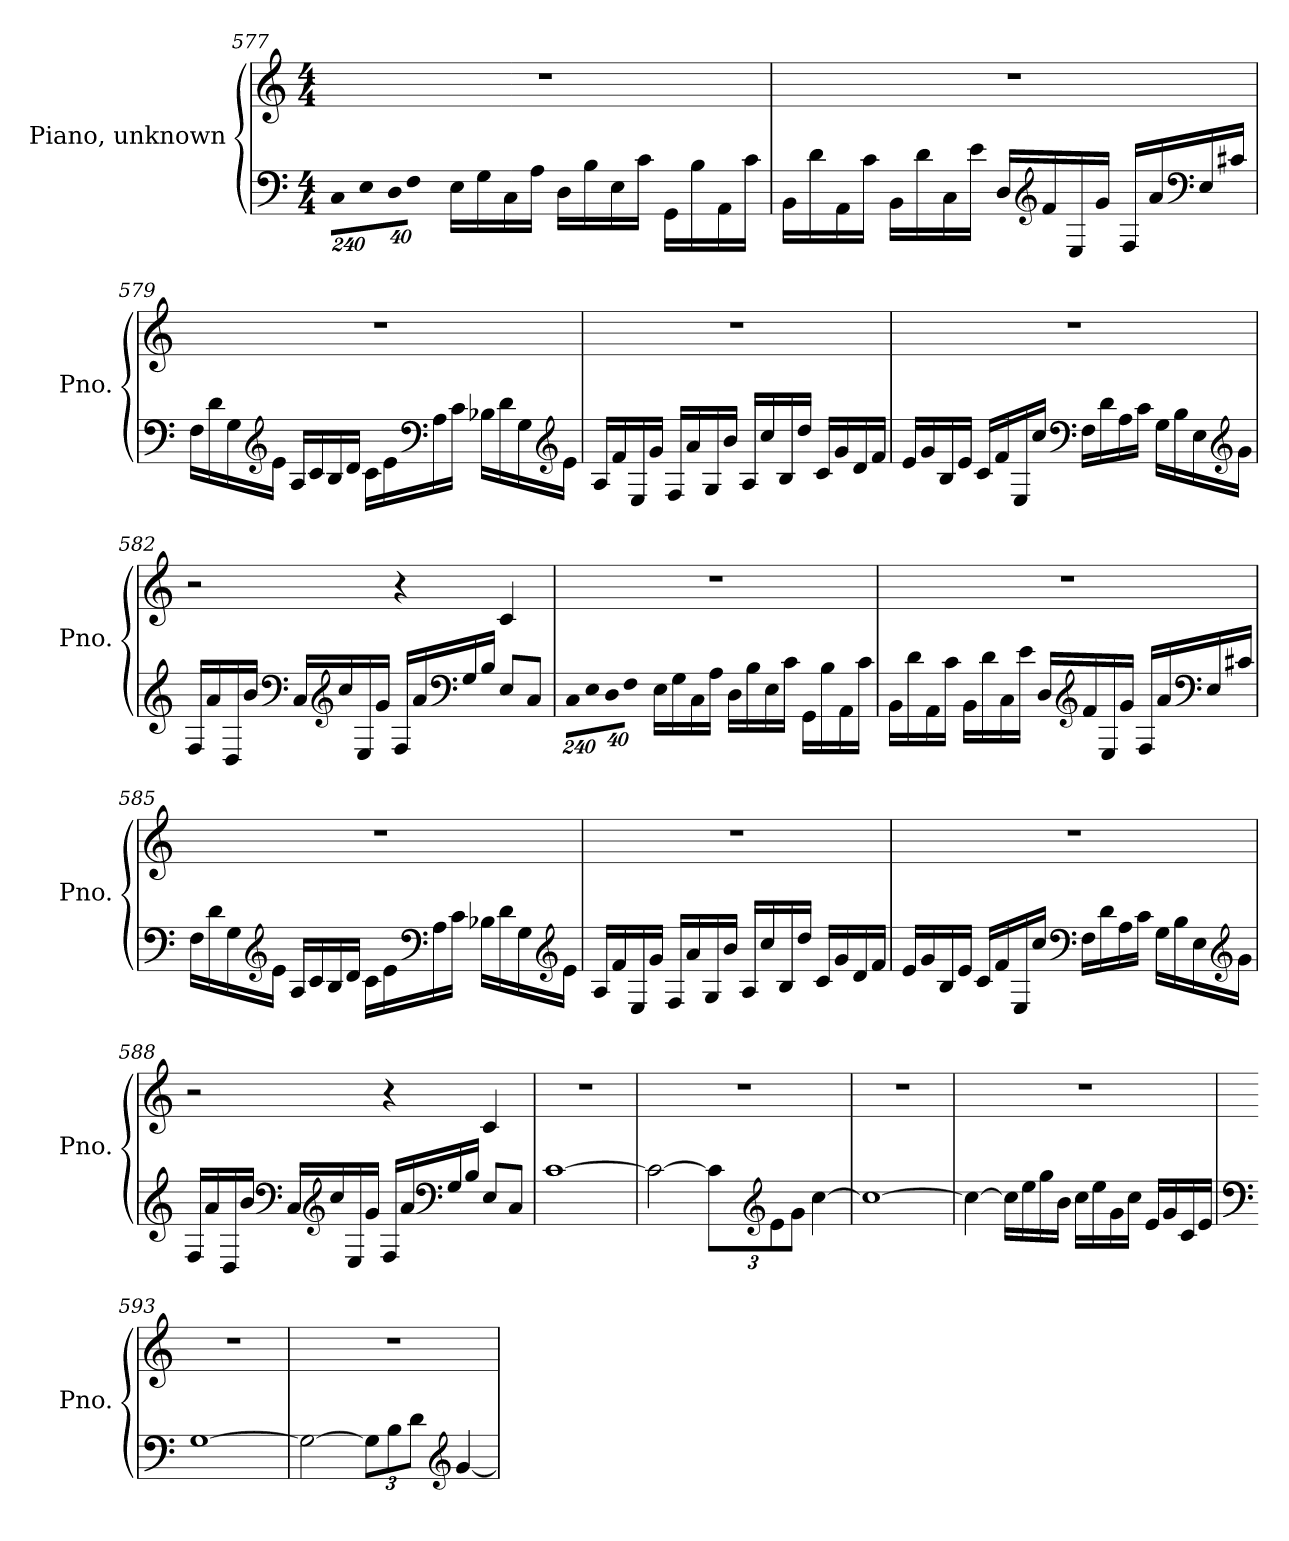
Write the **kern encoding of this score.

**kern	**kern
*part1	*part1
*staff2	*staff1
*I"Piano, unknown	*
*I'Pno.	*
!!LO:LB:g=z
*clefF4	*clefG2
*k[]	*k[]
*M4/4	*M4/4
*Xbrackettup	*
=577	=577
!LO:N:vis=16	!
1920%137C\LL	1r
!LO:N:vis=16	!
1920%137E\	.
!LO:N:vis=32	!
640%23D\K	.
!LO:N:vis=16	!
1920%137F\JJ	.
16E\LL	.
16G\	.
16C\	.
16A\JJ	.
16D\LL	.
16B\	.
16E\	.
16c\JJ	.
16GG\LL	.
16B\	.
16AA\	.
16c\JJ	.
=578	=578
16BB\LL	1r
16d\	.
16AA\	.
16c\JJ	.
16BB\LL	.
16d\	.
16C\	.
16e\JJ	.
16D/LL	.
*clefG2	*
16f/	.
16E/	.
16g/JJ	.
16F/LL	.
16a/	.
*clefF4	*
16E/	.
16c#X/JJ	.
!!LO:LB:g=z
=579	=579
16F\LL	1r
16d\	.
16G\	.
*clefG2	*
16e\JJ	.
16A/LL	.
16c/	.
16B/	.
16d/JJ	.
16c\LL	.
16e\	.
*clefF4	*
16A\	.
16c\JJ	.
16B-X\LL	.
16d\	.
16G\	.
*clefG2	*
16e\JJ	.
=580	=580
16A/LL	1r
16f/	.
16E/	.
16g/JJ	.
16F/LL	.
16a/	.
16G/	.
16b/JJ	.
16A/LL	.
16cc/	.
16B/	.
16dd/JJ	.
16c/LL	.
16g/	.
16d/	.
16f/JJ	.
!!LO:PB:g=z
=581	=581
16e/LL	1r
16g/	.
16B/	.
16e/JJ	.
16c/LL	.
16f/	.
16E/	.
16cc/JJ	.
*clefF4	*
16F\LL	.
16d\	.
16A\	.
16c\JJ	.
16G\LL	.
16B\	.
16E\	.
*clefG2	*
16g\JJ	.
=582	=582
16F/LL	2r
16a/	.
16D/	.
16b/JJ	.
*clefF4	*
16C/LL	.
*clefG2	*
16cc/	.
16E/	.
16g/JJ	.
16F/LL	4r
16a/	.
*clefF4	*
16G/	.
16B/JJ	.
8E/L	4c/
8C/J	.
!!LO:LB:g=z
=583	=583
!LO:N:vis=16	!
1920%137C\LL	1r
!LO:N:vis=16	!
1920%137E\	.
!LO:N:vis=32	!
640%23D\K	.
!LO:N:vis=16	!
1920%137F\JJ	.
16E\LL	.
16G\	.
16C\	.
16A\JJ	.
16D\LL	.
16B\	.
16E\	.
16c\JJ	.
16GG\LL	.
16B\	.
16AA\	.
16c\JJ	.
=584	=584
16BB\LL	1r
16d\	.
16AA\	.
16c\JJ	.
16BB\LL	.
16d\	.
16C\	.
16e\JJ	.
16D/LL	.
*clefG2	*
16f/	.
16E/	.
16g/JJ	.
16F/LL	.
16a/	.
*clefF4	*
16E/	.
16c#X/JJ	.
!!LO:LB:g=z
=585	=585
16F\LL	1r
16d\	.
16G\	.
*clefG2	*
16e\JJ	.
16A/LL	.
16c/	.
16B/	.
16d/JJ	.
16c\LL	.
16e\	.
*clefF4	*
16A\	.
16c\JJ	.
16B-X\LL	.
16d\	.
16G\	.
*clefG2	*
16e\JJ	.
=586	=586
16A/LL	1r
16f/	.
16E/	.
16g/JJ	.
16F/LL	.
16a/	.
16G/	.
16b/JJ	.
16A/LL	.
16cc/	.
16B/	.
16dd/JJ	.
16c/LL	.
16g/	.
16d/	.
16f/JJ	.
!!LO:LB:g=z
=587	=587
16e/LL	1r
16g/	.
16B/	.
16e/JJ	.
16c/LL	.
16f/	.
16E/	.
16cc/JJ	.
*clefF4	*
16F\LL	.
16d\	.
16A\	.
16c\JJ	.
16G\LL	.
16B\	.
16E\	.
*clefG2	*
16g\JJ	.
=588	=588
16F/LL	2r
16a/	.
16D/	.
16b/JJ	.
*clefF4	*
16C/LL	.
*clefG2	*
16cc/	.
16E/	.
16g/JJ	.
16F/LL	4r
16a/	.
*clefF4	*
16G/	.
16B/JJ	.
8E/L	4c/
8C/J	.
=589	=589
[1c	1r
!!LO:LB:g=z
=590	=590
2c\_	1r
12c\L]	.
*clefG2	*
12e\	.
12g\J	.
[4cc\	.
=591	=591
1cc_	1r
=592	=592
4cc\_	1r
16cc\LL]	.
16ee\	.
16gg\	.
16b\JJ	.
16cc\LL	.
16ee\	.
16g\	.
16cc\JJ	.
16e/LL	.
16g/	.
16c/	.
16e/JJ	.
=593	=593
*clefF4	*
[1G	1r
=594	=594
2G\_	1r
12G\L]	.
12B\	.
12d\J	.
*clefG2	*
[4g/	.
=	=
*-	*-
